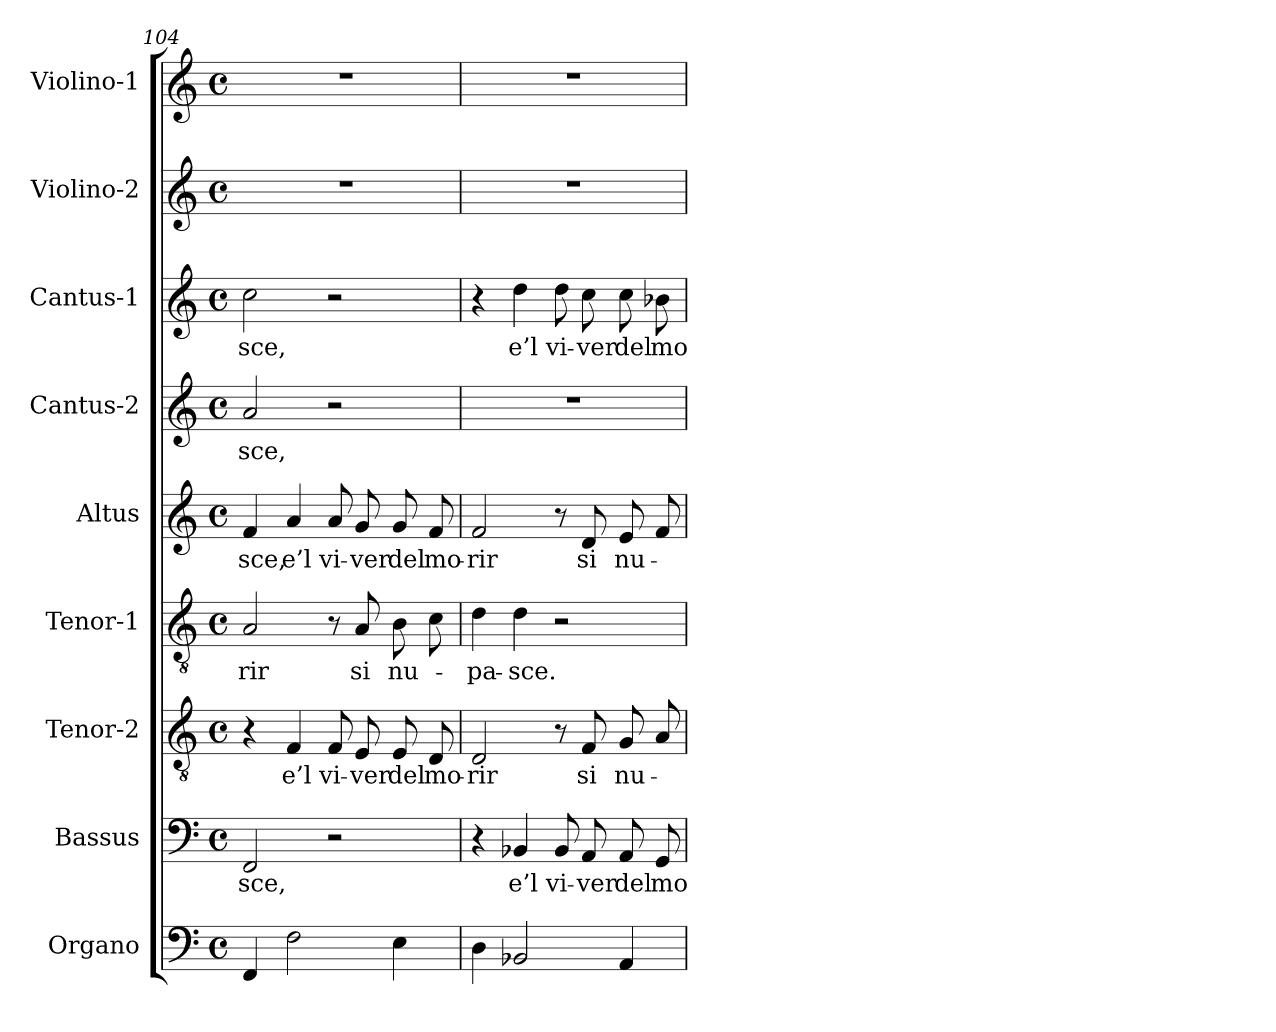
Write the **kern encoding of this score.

**kern	**kern	**text	**kern	**text	**kern	**text	**kern	**text	**kern	**text	**kern	**text	**kern	**kern
*part9	*part8	*part8	*part7	*part7	*part6	*part6	*part5	*part5	*part4	*part4	*part3	*part3	*part2	*part1
*staff9	*staff8	*staff8	*staff7	*staff7	*staff6	*staff6	*staff5	*staff5	*staff4	*staff4	*staff3	*staff3	*staff2	*staff1
*I"Organo	*I"Bassus	*	*I"Tenor-2	*	*I"Tenor-1	*	*I"Altus	*	*I"Cantus-2	*	*I"Cantus-1	*	*I"Violino-2	*I"Violino-1
*I'Og	*I'B	*	*I'T2	*	*I'T1	*	*I'A	*	*I'C2	*	*I'C1	*	*I'V2	*I'V1
*clefF4	*clefF4	*	*clefGv2	*	*clefGv2	*	*clefG2	*	*clefG2	*	*clefG2	*	*clefG2	*clefG2
*k[]	*k[]	*	*k[]	*	*k[]	*	*k[]	*	*k[]	*	*k[]	*	*k[]	*k[]
*C:	*C:	*	*C:	*	*C:	*	*C:	*	*C:	*	*C:	*	*C:	*C:
*M4/4	*M4/4	*	*M4/4	*	*M4/4	*	*M4/4	*	*M4/4	*	*M4/4	*	*M4/4	*M4/4
*met(c)	*met(c)	*	*met(c)	*	*met(c)	*	*met(c)	*	*met(c)	*	*met(c)	*	*met(c)	*met(c)
=104	=104	=104	=104	=104	=104	=104	=104	=104	=104	=104	=104	=104	=104	=104
!	!	!LO:LY:b	!	!	!	!	!	!	!	!	!	!	!	!
!	!	!	!	!	!	!LO:LY:b	!	!	!	!	!	!	!	!
!	!	!	!	!	!	!	!	!LO:LY:b	!	!	!	!	!	!
!	!	!	!	!	!	!	!	!	!	!LO:LY:b	!	!	!	!
!	!	!	!	!	!	!	!	!	!	!	!	!LO:LY:b	!	!
4FF/	2FF/	-sce,	4r	.	2A/	-rir	4f/	-sce,	2a/	-sce,	2cc\	-sce,	1r	1r
!	!	!	!	!LO:LY:b	!	!	!	!	!	!	!	!	!	!
!	!	!	!	!	!	!	!	!LO:LY:b	!	!	!	!	!	!
2F\	.	.	4F/	e’l	.	.	4a/	e’l	.	.	.	.	.	.
!	!	!	!	!LO:LY:b	!	!	!	!	!	!	!	!	!	!
!	!	!	!	!	!	!	!	!LO:LY:b	!	!	!	!	!	!
.	2r	.	8F/	vi-	8r	.	8a/	vi-	2r	.	2r	.	.	.
!	!	!	!	!LO:LY:b	!	!	!	!	!	!	!	!	!	!
!	!	!	!	!	!	!LO:LY:b	!	!	!	!	!	!	!	!
!	!	!	!	!	!	!	!	!LO:LY:b	!	!	!	!	!	!
.	.	.	8E/	-ver	8A/	si	8g/	-ver	.	.	.	.	.	.
!	!	!	!	!LO:LY:b	!	!	!	!	!	!	!	!	!	!
!	!	!	!	!	!	!LO:LY:b	!	!	!	!	!	!	!	!
!	!	!	!	!	!	!	!	!LO:LY:b	!	!	!	!	!	!
4E\	.	.	8E/	del	8B\	nu-	8g/	del	.	.	.	.	.	.
!	!	!	!	!LO:LY:b	!	!	!	!	!	!	!	!	!	!
!	!	!	!	!	!	!	!	!LO:LY:b	!	!	!	!	!	!
.	.	.	8D/	mo-	8c\	.	8f/	mo-	.	.	.	.	.	.
!!LO:PB:g=z
=105	=105	=105	=105	=105	=105	=105	=105	=105	=105	=105	=105	=105	=105	=105
!	!	!	!	!LO:LY:b	!	!	!	!	!	!	!	!	!	!
!	!	!	!	!	!	!LO:LY:b	!	!	!	!	!	!	!	!
!	!	!	!	!	!	!	!	!LO:LY:b	!	!	!	!	!	!
4D\	4r	.	2D/	-rir	4d\	-pa-	2f/	-rir	1r	.	4r	.	1r	1r
!	!	!LO:LY:b	!	!	!	!	!	!	!	!	!	!	!	!
!	!	!	!	!	!	!LO:LY:b	!	!	!	!	!	!	!	!
!	!	!	!	!	!	!	!	!	!	!	!	!LO:LY:b	!	!
2BB-X/	4BB-X/	e’l	.	.	4d\	-sce.	.	.	.	.	4dd\	e’l	.	.
!	!	!LO:LY:b	!	!	!	!	!	!	!	!	!	!	!	!
!	!	!	!	!	!	!	!	!	!	!	!	!LO:LY:b	!	!
.	8BB-/	vi-	8r	.	2r	.	8r	.	.	.	8dd\	vi-	.	.
!	!	!LO:LY:b	!	!	!	!	!	!	!	!	!	!	!	!
!	!	!	!	!LO:LY:b	!	!	!	!	!	!	!	!	!	!
!	!	!	!	!	!	!	!	!LO:LY:b	!	!	!	!	!	!
!	!	!	!	!	!	!	!	!	!	!	!	!LO:LY:b	!	!
.	8AA/	-ver	8F/	si	.	.	8d/	si	.	.	8cc\	-ver	.	.
!	!	!LO:LY:b	!	!	!	!	!	!	!	!	!	!	!	!
!	!	!	!	!LO:LY:b	!	!	!	!	!	!	!	!	!	!
!	!	!	!	!	!	!	!	!LO:LY:b	!	!	!	!	!	!
!	!	!	!	!	!	!	!	!	!	!	!	!LO:LY:b	!	!
4AA/	8AA/	del	8G/	nu-	.	.	8e/	nu-	.	.	8cc\	del	.	.
!	!	!LO:LY:b	!	!	!	!	!	!	!	!	!	!	!	!
!	!	!	!	!	!	!	!	!	!	!	!	!LO:LY:b	!	!
.	8GG/	mo-	8A/	.	.	.	8f/	.	.	.	8b-X\	mo-	.	.
=	=	=	=	=	=	=	=	=	=	=	=	=	=	=
*-	*-	*-	*-	*-	*-	*-	*-	*-	*-	*-	*-	*-	*-	*-
